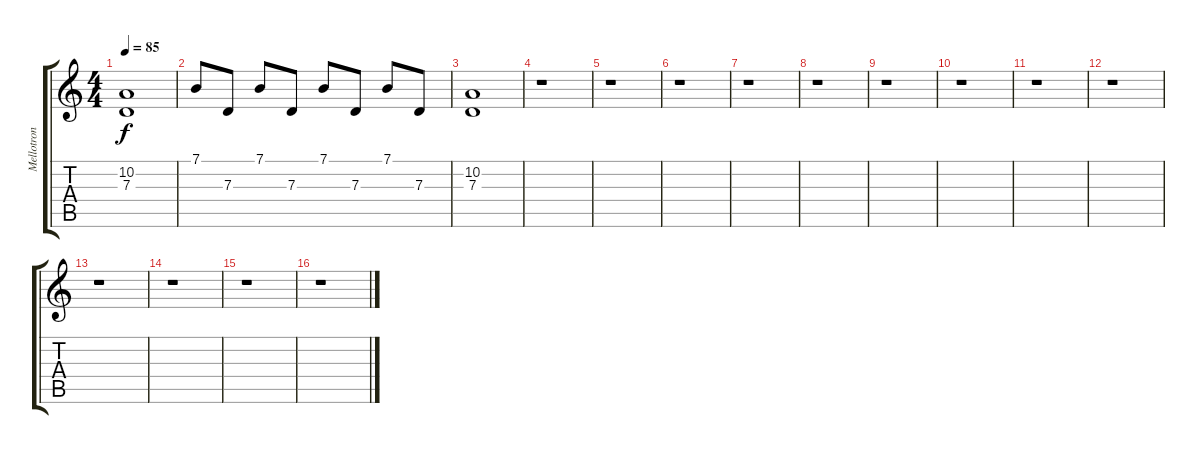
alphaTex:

\track ("Mellotron" "Mellotron") {instrument electricpiano1}
\staff {score tabs}
\tuning (E4 B3 G3 D3 A2 E2) {hide}
\ts (4 4)
\tempo 85
\clef g2
\ks c
(10.2 7.3).1{dy f} |
7.1.8 7.3.8 7.1.8 7.3.8 7.1.8 7.3.8 7.1.8 7.3.8 |
(10.2 7.3).1 |
r.1 |
r.1 |
r.1 |
r.1 |
r.1 |
r.1 |
r.1 |
r.1 |
r.1 |
r.1 |
r.1 |
r.1 |
r.1
